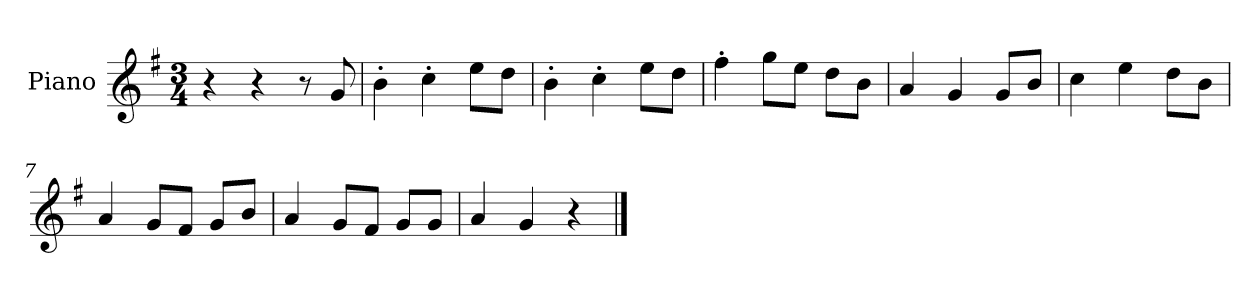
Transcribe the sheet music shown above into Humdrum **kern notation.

**kern
*part1
*staff1
*I"Piano
*I'P-no
*clefG2
*k[f#]
*M3/4
*MM179
=1
4r
4r
8r
8g/
=2
4b'\
4cc'\
8ee\L
8dd\J
=3
4b'\
4cc'\
8ee\L
8dd\J
=4
4ff#'\
8gg\L
8ee\J
8dd\L
8b\J
=5
4a/
4g/
8g/L
8b/J
=6
4cc\
4ee\
8dd\L
8b\J
=7
4a/
8g/L
8f#/J
8g/L
8b/J
=8
4a/
8g/L
8f#/J
8g/L
8g/J
!!LO:LB:g=z
=9
4a/
4g/
4r
==
*-
